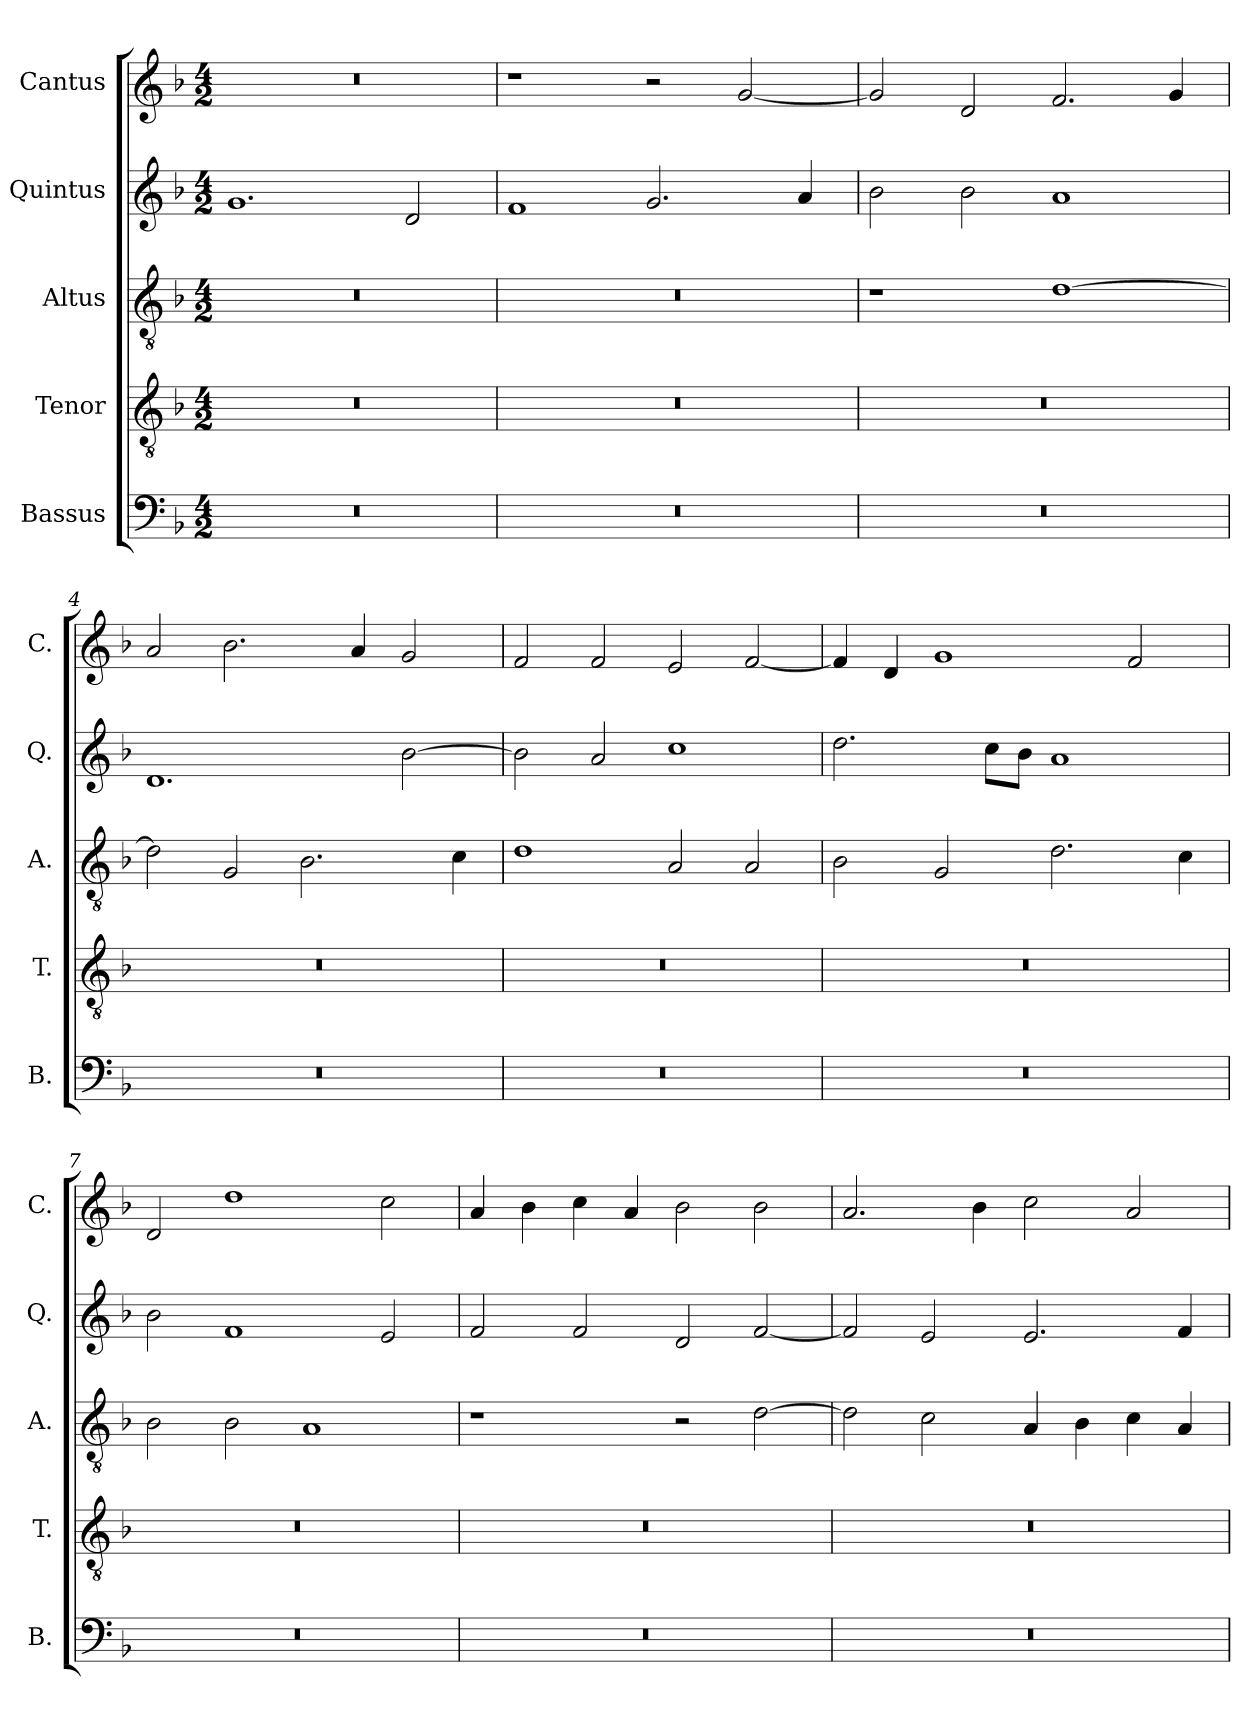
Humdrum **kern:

**kern	**kern	**kern	**kern	**kern
*part5	*part4	*part3	*part2	*part1
*staff5	*staff4	*staff3	*staff2	*staff1
*I"Bassus	*I"Tenor	*I"Altus	*I"Quintus	*I"Cantus
*I'B.	*I'T.	*I'A.	*I'Q.	*I'C.
*clefF4	*clefGv2	*clefGv2	*clefG2	*clefG2
*k[b-]	*k[b-]	*k[b-]	*k[b-]	*k[b-]
*F:	*F:	*F:	*F:	*F:
*M4/2	*M4/2	*M4/2	*M4/2	*M4/2
=1	=1	=1	=1	=1
0r	0r	0r	1.g	0r
.	.	.	2d/	.
=2	=2	=2	=2	=2
0r	0r	0r	1f	1r
.	.	.	2.g/	2r
.	.	.	.	[2g/
.	.	.	4a/	.
=3	=3	=3	=3	=3
0r	0r	1r	2b-\	2g/]
.	.	.	2b-\	2d/
.	.	[1d	1a	2.f/
.	.	.	.	4g/
=4	=4	=4	=4	=4
0r	0r	2d\]	1.d	2a/
.	.	2G/	.	2.b-\
.	.	2.B-\	.	.
.	.	.	.	4a/
.	.	.	[2b-\	2g/
.	.	4c\	.	.
=5	=5	=5	=5	=5
0r	0r	1d	2b-\]	2f/
.	.	.	2a/	2f/
.	.	2A/	1cc	2e/
.	.	2A/	.	[2f/
=6	=6	=6	=6	=6
0r	0r	2B-\	2.dd\	4f/]
.	.	.	.	4d/
.	.	2G/	.	1g
.	.	.	8cc\L	.
.	.	.	8b-\J	.
.	.	2.d\	1a	.
.	.	.	.	2f/
.	.	4c\	.	.
=7	=7	=7	=7	=7
0r	0r	2B-\	2b-\	2d/
.	.	2B-\	1f	1dd
.	.	1A	.	.
.	.	.	2e/	2cc\
=8	=8	=8	=8	=8
0r	0r	1r	2f/	4a/
.	.	.	.	4b-\
.	.	.	2f/	4cc\
.	.	.	.	4a/
.	.	2r	2d/	2b-\
.	.	[2d\	[2f/	2b-\
=9	=9	=9	=9	=9
0r	0r	2d\]	2f/]	2.a/
.	.	2c\	2e/	.
.	.	.	.	4b-\
.	.	4A/	2.e/	2cc\
.	.	4B-\	.	.
.	.	4c\	.	2a/
.	.	4A/	4f/	.
=	=	=	=	=
*-	*-	*-	*-	*-
